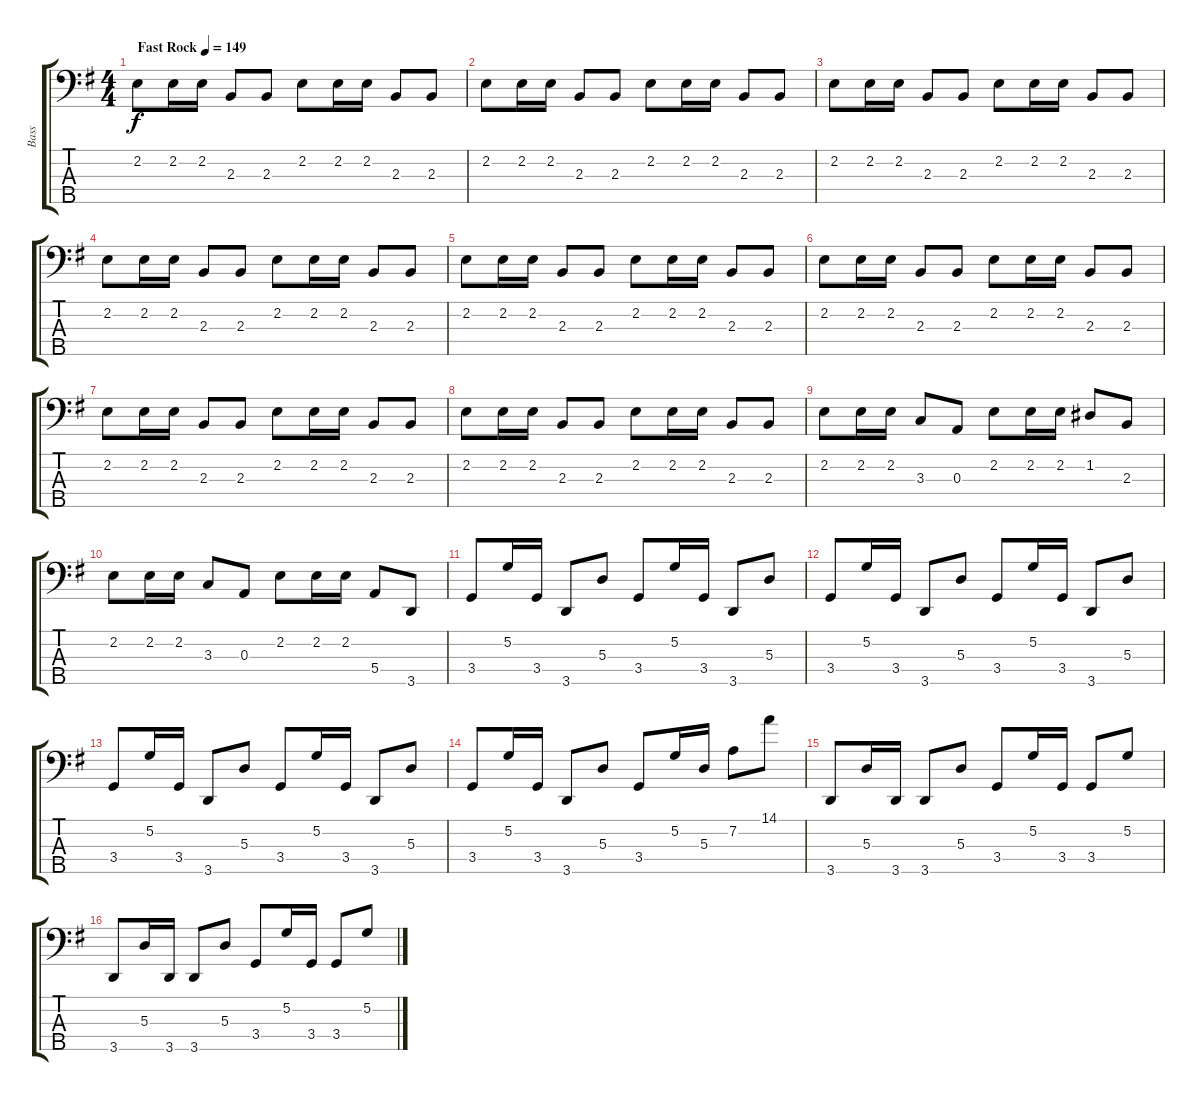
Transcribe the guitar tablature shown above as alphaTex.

\track ("Bass" "Bass") {instrument electricbassfinger}
\staff {score tabs}
\tuning (G2 D2 A1 E1 B0) {hide}
\ts (4 4)
\tempo (149 "Fast Rock")
\clef f4
\ks eminor
2.2.8{dy f instrument electricbassfinger} 2.2.16 2.2.16 2.3.8 2.3.8 2.2.8 2.2.16 2.2.16 2.3.8 2.3.8 |
2.2.8 2.2.16 2.2.16 2.3.8 2.3.8 2.2.8 2.2.16 2.2.16 2.3.8 2.3.8 |
2.2.8 2.2.16 2.2.16 2.3.8 2.3.8 2.2.8 2.2.16 2.2.16 2.3.8 2.3.8 |
2.2.8 2.2.16 2.2.16 2.3.8 2.3.8 2.2.8 2.2.16 2.2.16 2.3.8 2.3.8 |
2.2.8 2.2.16 2.2.16 2.3.8 2.3.8 2.2.8 2.2.16 2.2.16 2.3.8 2.3.8 |
2.2.8 2.2.16 2.2.16 2.3.8 2.3.8 2.2.8 2.2.16 2.2.16 2.3.8 2.3.8 |
2.2.8 2.2.16 2.2.16 2.3.8 2.3.8 2.2.8 2.2.16 2.2.16 2.3.8 2.3.8 |
2.2.8 2.2.16 2.2.16 2.3.8 2.3.8 2.2.8 2.2.16 2.2.16 2.3.8 2.3.8 |
2.2.8 2.2.16 2.2.16 3.3.8 0.3.8 2.2.8 2.2.16 2.2.16 1.2.8 2.3.8 |
2.2.8 2.2.16 2.2.16 3.3.8 0.3.8 2.2.8 2.2.16 2.2.16 5.4.8 3.5.8 |
3.4.8 5.2.16 3.4.16 3.5.8 5.3.8 3.4.8 5.2.16 3.4.16 3.5.8 5.3.8 |
3.4.8 5.2.16 3.4.16 3.5.8 5.3.8 3.4.8 5.2.16 3.4.16 3.5.8 5.3.8 |
3.4.8 5.2.16 3.4.16 3.5.8 5.3.8 3.4.8 5.2.16 3.4.16 3.5.8 5.3.8 |
3.4.8 5.2.16 3.4.16 3.5.8 5.3.8 3.4.8 5.2.16 5.3.16 7.2.8 14.1.8 |
3.5.8 5.3.16 3.5.16 3.5.8 5.3.8 3.4.8 5.2.16 3.4.16 3.4.8 5.2.8 |
3.5.8 5.3.16 3.5.16 3.5.8 5.3.8 3.4.8 5.2.16 3.4.16 3.4.8 5.2.8
